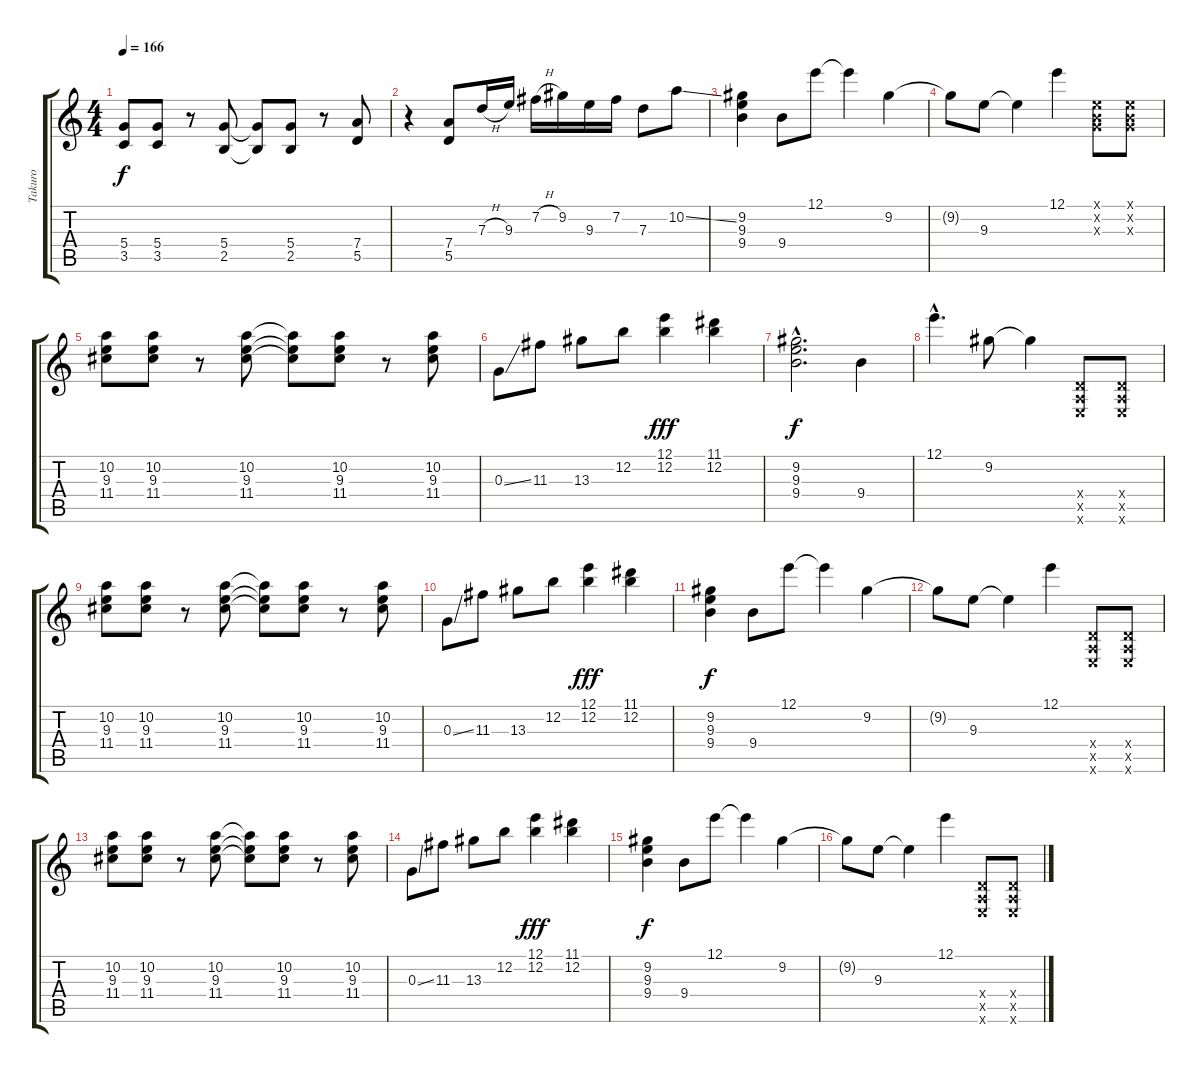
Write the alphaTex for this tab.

\track ("Takuro" "Takuro") {instrument distortionguitar}
\staff {score tabs}
\tuning (E4 B3 G3 D3 A2 E2) {hide}
\ts (4 4)
\tempo 166
\clef g2
\ks c
(5.4 3.5).8{dy f} (5.4 3.5).8 r.8 (5.4 2.5).8 (5.4{t} 2.5{t}).8 (5.4 2.5).8 r.8 (7.4 5.5).8 |
r.4 (7.4 5.5).8 7.3{h}.16 9.3.16 7.2{h}.16 9.2.16 9.3.16 7.2.16 7.3.8 10.2{ss}.8 |
(9.2 9.3 9.4).4 9.4.8 12.1.8 12.1{t}.4 9.2.4 |
9.2{t}.8 9.3.8 9.3{t}.4 12.1.4 (0.1{x} 0.2{x} 0.3{x}).8 (0.1{x} 0.2{x} 0.3{x}).8 |
(10.2 9.3 11.4).8 (10.2 9.3 11.4).8 r.8 (10.2 9.3 11.4).8 (10.2{t} 9.3{t} 11.4{t}).8 (10.2 9.3 11.4).8 r.8 (10.2 9.3 11.4).8 |
0.3{ss}.8 11.3.8 13.3.8 12.2.8 (12.1 12.2).4{dy fff volume 16} (11.1 12.2).4{volume 16} |
(9.2{hac} 9.3{hac} 9.4{hac}).2{d dy f} 9.4.4 |
12.1{hac}.4{d} 9.2.8 9.2{t}.4 (0.4{x} 0.5{x} 0.6{x}).8 (0.4{x} 0.5{x} 0.6{x}).8 |
(10.2 9.3 11.4).8 (10.2 9.3 11.4).8 r.8 (10.2 9.3 11.4).8 (10.2{t} 9.3{t} 11.4{t}).8 (10.2 9.3 11.4).8 r.8 (10.2 9.3 11.4).8 |
0.3{ss}.8 11.3.8 13.3.8 12.2.8 (12.1 12.2).4{dy fff} (11.1 12.2).4 |
(9.2 9.3 9.4).4{dy f} 9.4.8 12.1.8 12.1{t}.4 9.2.4 |
9.2{t}.8 9.3.8 9.3{t}.4 12.1.4 (0.4{x} 0.5{x} 0.6{x}).8 (0.4{x} 0.5{x} 0.6{x}).8 |
(10.2 9.3 11.4).8 (10.2 9.3 11.4).8 r.8 (10.2 9.3 11.4).8 (10.2{t} 9.3{t} 11.4{t}).8 (10.2 9.3 11.4).8 r.8 (10.2 9.3 11.4).8 |
0.3{ss}.8 11.3.8 13.3.8 12.2.8 (12.1 12.2).4{dy fff volume 16} (11.1 12.2).4{volume 16} |
(9.2 9.3 9.4).4{dy f} 9.4.8 12.1.8 12.1{t}.4 9.2.4 |
9.2{t}.8 9.3.8 9.3{t}.4 12.1.4 (0.4{x} 0.5{x} 0.6{x}).8 (0.4{x} 0.5{x} 0.6{x}).8
